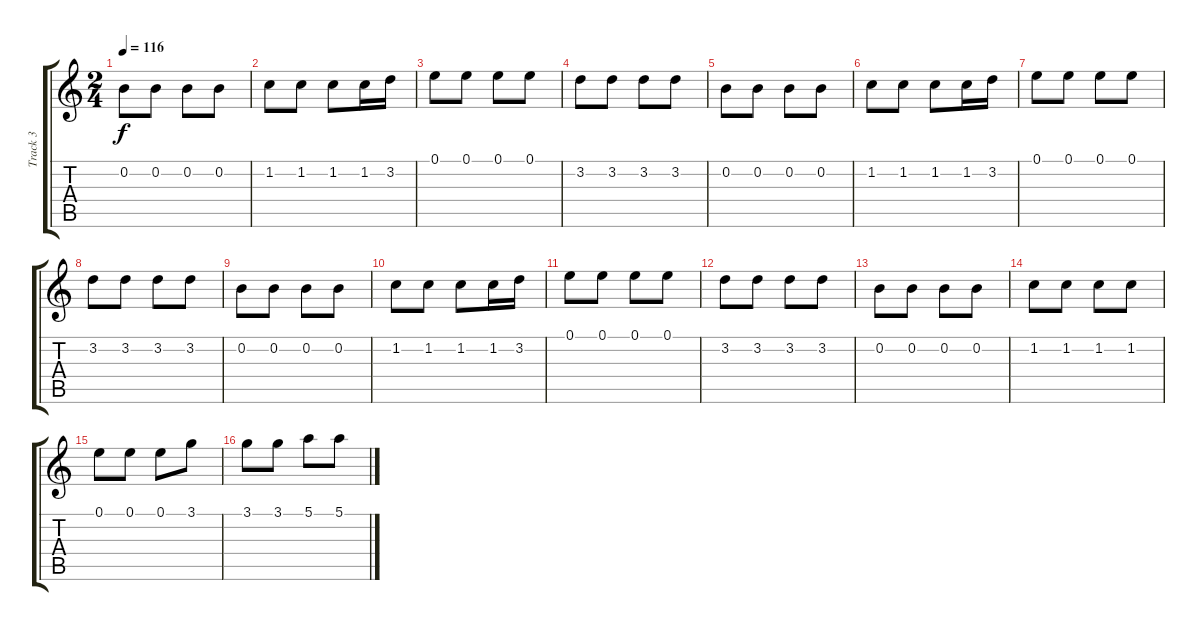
\track ("Track 3" "Track 3") {instrument distortionguitar}
\staff {score tabs}
\tuning (E4 B3 G3 D3 A2 E2) {hide}
\ts (2 4)
\tempo 116
\clef g2
\ks c
0.2.8{dy f} 0.2.8 0.2.8 0.2.8 |
1.2.8 1.2.8 1.2.8 1.2.16 3.2.16 |
0.1.8 0.1.8 0.1.8 0.1.8 |
3.2.8 3.2.8 3.2.8 3.2.8 |
0.2.8 0.2.8 0.2.8 0.2.8 |
1.2.8 1.2.8 1.2.8 1.2.16 3.2.16 |
0.1.8 0.1.8 0.1.8 0.1.8 |
3.2.8 3.2.8 3.2.8 3.2.8 |
0.2.8 0.2.8 0.2.8 0.2.8 |
1.2.8 1.2.8 1.2.8 1.2.16 3.2.16 |
0.1.8 0.1.8 0.1.8 0.1.8 |
3.2.8 3.2.8 3.2.8 3.2.8 |
0.2.8 0.2.8 0.2.8 0.2.8 |
1.2.8 1.2.8 1.2.8 1.2.8 |
0.1.8 0.1.8 0.1.8 3.1.8 |
3.1.8 3.1.8 5.1.8 5.1.8
